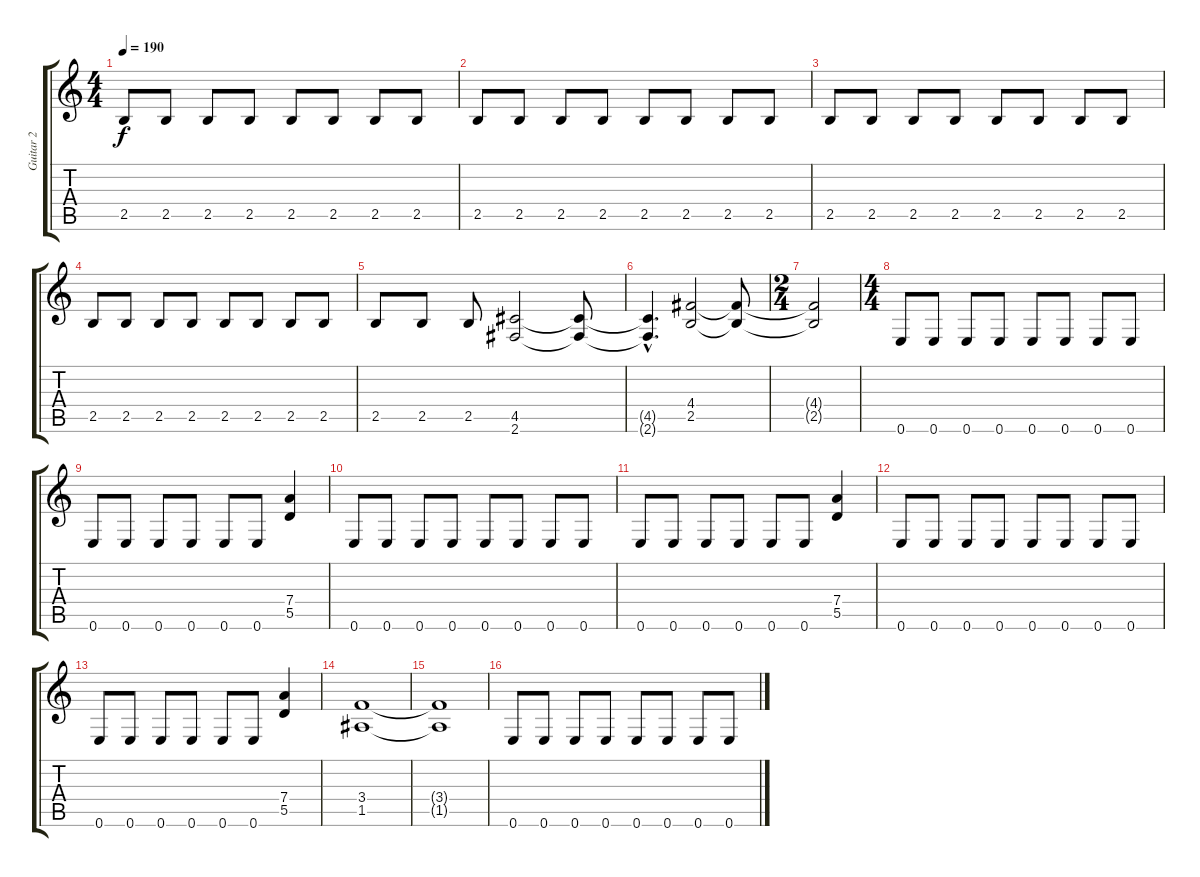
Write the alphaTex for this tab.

\track ("Guitar 2" "Guitar 2") {instrument overdrivenguitar}
\staff {score tabs}
\tuning (E4 B3 G3 D3 A2 E2) {hide}
\ts (4 4)
\tempo 190
\clef g2
\ks c
2.5.8{dy f} 2.5.8 2.5.8 2.5.8 2.5.8 2.5.8 2.5.8 2.5.8 |
2.5.8 2.5.8 2.5.8 2.5.8 2.5.8 2.5.8 2.5.8 2.5.8 |
2.5.8 2.5.8 2.5.8 2.5.8 2.5.8 2.5.8 2.5.8 2.5.8 |
2.5.8 2.5.8 2.5.8 2.5.8 2.5.8 2.5.8 2.5.8 2.5.8 |
2.5.8 2.5.8 2.5.8 (4.5 2.6).2 (4.5{t} 2.6{t}).8 |
(4.5{hac t} 2.6{hac t}).4{d} (4.4 2.5).2 (4.4{t} 2.5{t}).8 |
\ts (2 4)
(4.4{t} 2.5{t}).2 |
\ts (4 4)
0.6.8 0.6.8 0.6.8 0.6.8 0.6.8 0.6.8 0.6.8 0.6.8 |
0.6.8 0.6.8 0.6.8 0.6.8 0.6.8 0.6.8 (7.4 5.5).4 |
0.6.8 0.6.8 0.6.8 0.6.8 0.6.8 0.6.8 0.6.8 0.6.8 |
0.6.8 0.6.8 0.6.8 0.6.8 0.6.8 0.6.8 (7.4 5.5).4 |
0.6.8 0.6.8 0.6.8 0.6.8 0.6.8 0.6.8 0.6.8 0.6.8 |
0.6.8 0.6.8 0.6.8 0.6.8 0.6.8 0.6.8 (7.4 5.5).4 |
(3.4 1.5).1 |
(3.4{t} 1.5{t}).1 |
0.6.8 0.6.8 0.6.8 0.6.8 0.6.8 0.6.8 0.6.8 0.6.8
